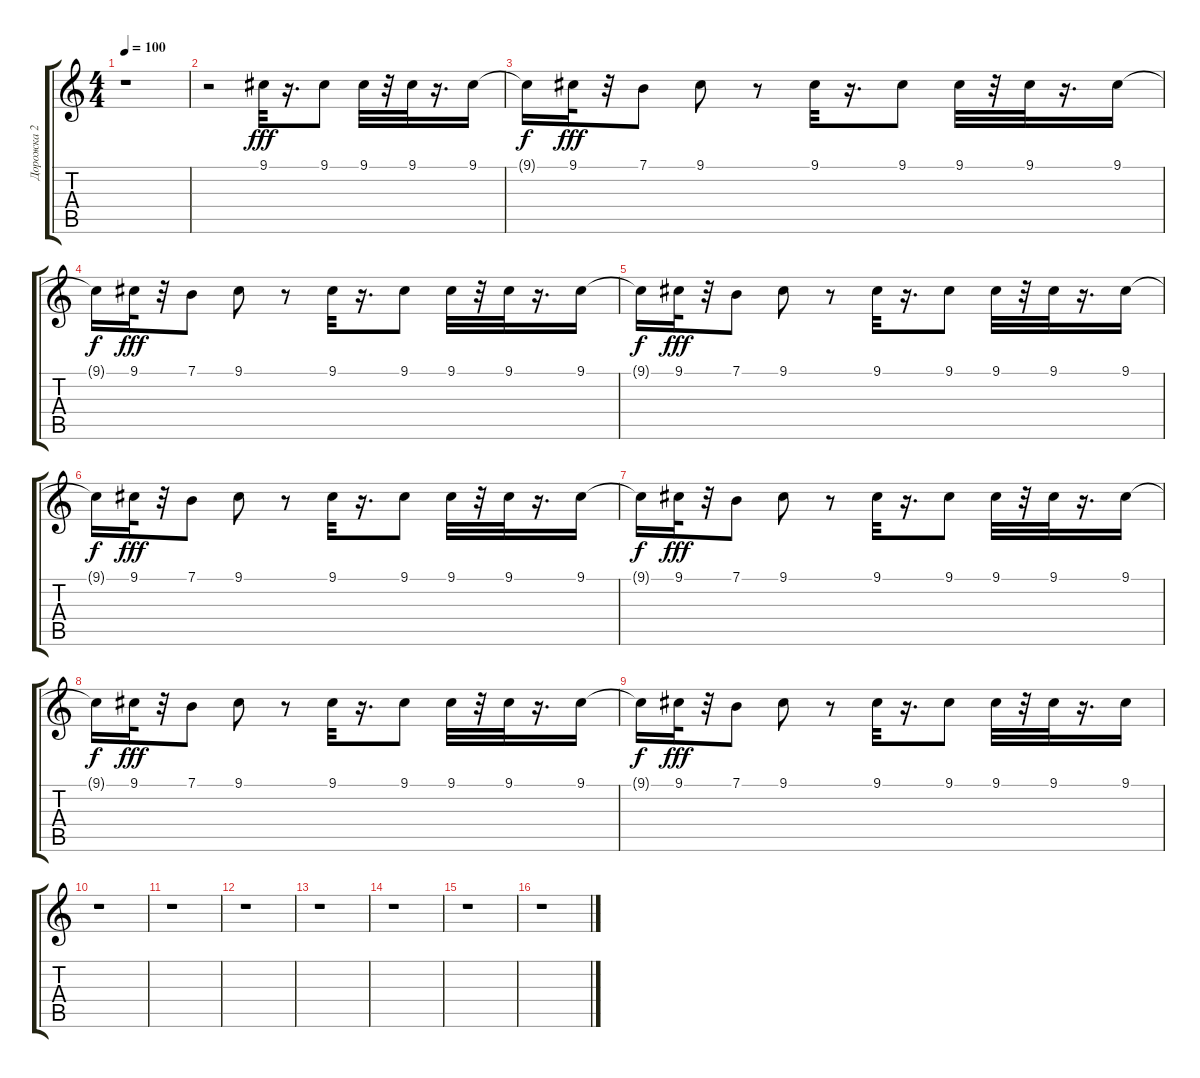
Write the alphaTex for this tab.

\track ("Дорожка 2" "Дорожка 2") {instrument voiceoohs}
\staff {score tabs}
\tuning (E4 B3 G3 D3 A2 E2) {hide}
\ts (4 4)
\tempo 100
\clef g2
\ks c
r.1{dy fff} |
r.2 9.1.32 r.16{d} 9.1.8 9.1.32 r.32 9.1.32 r.16{d} 9.1.16 |
9.1{t}.16{dy f} 9.1.32{dy fff} r.32 7.1.8 9.1.8 r.8 9.1.32 r.16{d} 9.1.8 9.1.32 r.32 9.1.32 r.16{d} 9.1.16 |
9.1{t}.16{dy f} 9.1.32{dy fff} r.32 7.1.8 9.1.8 r.8 9.1.32 r.16{d} 9.1.8 9.1.32 r.32 9.1.32 r.16{d} 9.1.16 |
9.1{t}.16{dy f} 9.1.32{dy fff} r.32 7.1.8 9.1.8 r.8 9.1.32 r.16{d} 9.1.8 9.1.32 r.32 9.1.32 r.16{d} 9.1.16 |
9.1{t}.16{dy f} 9.1.32{dy fff} r.32 7.1.8 9.1.8 r.8 9.1.32 r.16{d} 9.1.8 9.1.32 r.32 9.1.32 r.16{d} 9.1.16 |
9.1{t}.16{dy f} 9.1.32{dy fff} r.32 7.1.8 9.1.8 r.8 9.1.32 r.16{d} 9.1.8 9.1.32 r.32 9.1.32 r.16{d} 9.1.16 |
9.1{t}.16{dy f} 9.1.32{dy fff} r.32 7.1.8 9.1.8 r.8 9.1.32 r.16{d} 9.1.8 9.1.32 r.32 9.1.32 r.16{d} 9.1.16 |
9.1{t}.16{dy f} 9.1.32{dy fff} r.32 7.1.8 9.1.8 r.8 9.1.32 r.16{d} 9.1.8 9.1.32 r.32 9.1.32 r.16{d} 9.1.16 |
r.1 |
r.1 |
r.1 |
r.1 |
r.1 |
r.1 |
r.1
